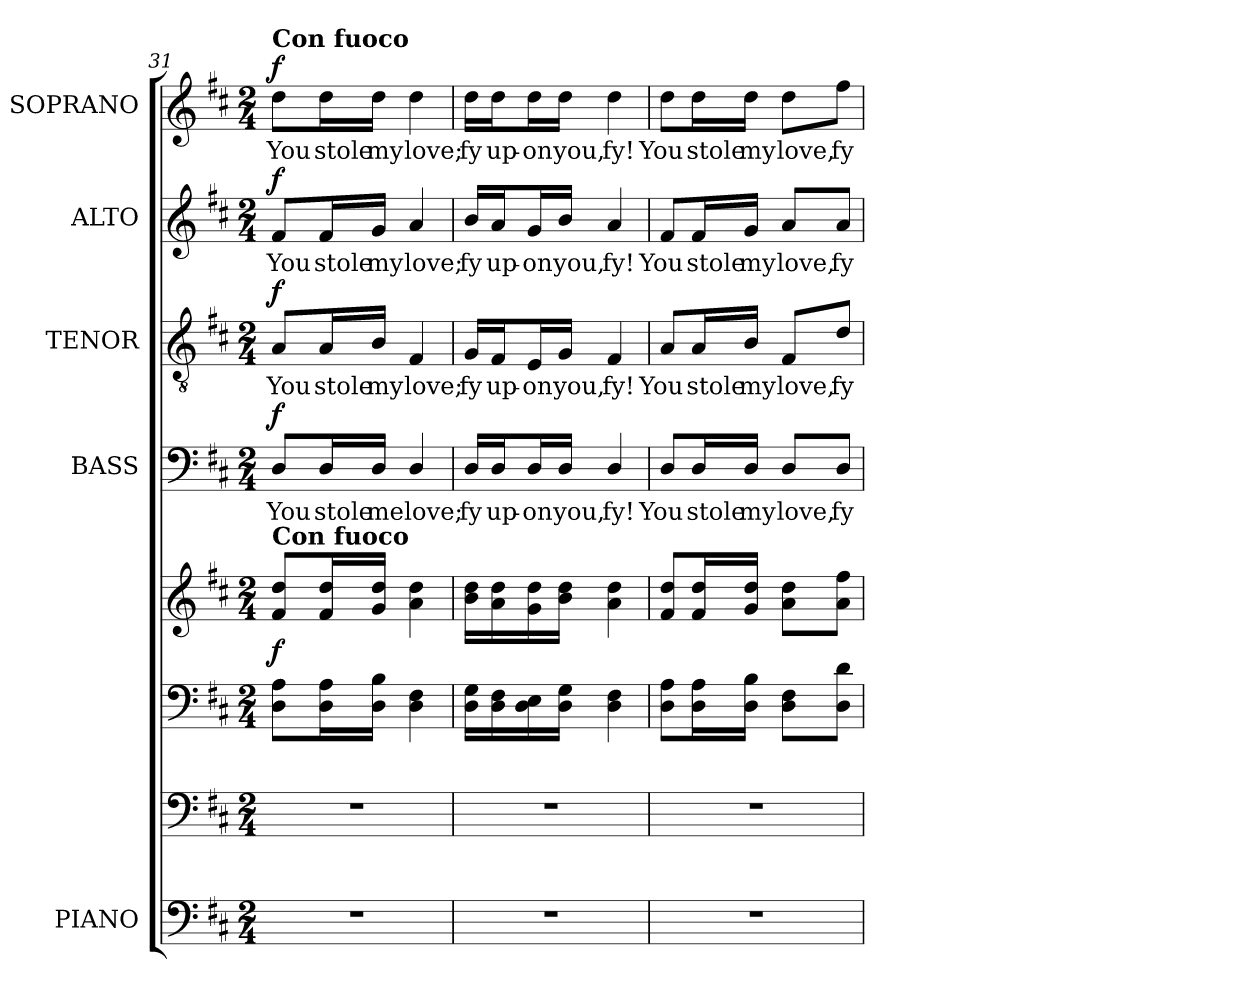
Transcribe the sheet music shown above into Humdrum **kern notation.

**kern	**kern	**kern	**kern	**dynam	**kern	**text	**dynam	**kern	**text	**dynam	**kern	**text	**dynam	**kern	**text	**dynam
*part5	*part5	*part5	*part5	*part5	*part4	*part4	*part4	*part3	*part3	*part3	*part2	*part2	*part2	*part1	*part1	*part1
*staff8	*staff7	*staff6	*staff5	*staff5/6/7/8	*staff4	*staff4	*staff4	*staff3	*staff3	*staff3	*staff2	*staff2	*staff2	*staff1	*staff1	*staff1
*I"PIANO	*	*	*	*	*I"BASS	*	*	*I"TENOR	*	*	*I"ALTO	*	*	*I"SOPRANO	*	*
*I'Pno.	*	*	*	*	*I'B.	*	*	*I'T.	*	*	*I'A.	*	*	*I'S.	*	*
*clefF4	*clefF4	*clefF4	*clefG2	*	*clefF4	*	*	*clefGv2	*	*	*clefG2	*	*	*clefG2	*	*
*	*	*	*	*	*	*	*	*ITrd7c12	*	*	*	*	*	*	*	*
*k[f#c#]	*k[f#c#]	*k[f#c#]	*k[f#c#]	*	*k[f#c#]	*	*	*k[f#c#]	*	*	*k[f#c#]	*	*	*k[f#c#]	*	*
*D:	*D:	*D:	*D:	*	*D:	*	*	*D:	*	*	*D:	*	*	*D:	*	*
*M2/4	*M2/4	*M2/4	*M2/4	*	*M2/4	*	*	*M2/4	*	*	*M2/4	*	*	*M2/4	*	*
=31	=31	=31	=31	=31	=31	=31	=31	=31	=31	=31	=31	=31	=31	=31	=31	=31
!LO:N:vis=1	!LO:N:vis=1	!	!	!	!	!	!	!	!	!	!	!	!	!	!	!
!	!	!	!	!	!	!LO:LY:b:color=#000000	!	!	!	!	!	!	!	!	!	!
!	!	!	!	!	!	!	!	!	!LO:LY:b:color=#000000	!	!	!	!	!	!	!
!	!	!	!	!	!	!	!	!	!	!	!	!LO:LY:b:color=#000000	!	!	!	!
!	!	!	!	!	!	!	!	!	!	!	!	!	!	!LO:TX:a:B:t=Con fuoco	!	!
!	!	!	!LO:TX:a:B:t=Con fuoco	!	!	!	!	!	!	!	!	!	!	!	!	!
!	!	!	!	!	!	!	!	!	!	!	!	!	!	!	!LO:LY:b:color=#000000	!
2r	2r	8Di\ 8AiL	8f#i/ 8ddiL	f	8Di/L	You	f	8AAi/L	You	f	8f#i/L	You	f	8ddi\L	You	f
!	!	!	!	!	!	!LO:LY:b:color=#000000	!	!	!	!	!	!	!	!	!	!
!	!	!	!	!	!	!	!	!	!LO:LY:b:color=#000000	!	!	!	!	!	!	!
!	!	!	!	!	!	!	!	!	!	!	!	!LO:LY:b:color=#000000	!	!	!	!
!	!	!	!	!	!	!	!	!	!	!	!	!	!	!	!LO:LY:b:color=#000000	!
.	.	16Di\ 16AiL	16f#i/ 16ddiL	.	16Di/L	stole	.	16AAi/L	stole	.	16f#i/L	stole	.	16ddi\L	stole	.
!	!	!	!	!	!	!LO:LY:b:color=#000000	!	!	!	!	!	!	!	!	!	!
!	!	!	!	!	!	!	!	!	!LO:LY:b:color=#000000	!	!	!	!	!	!	!
!	!	!	!	!	!	!	!	!	!	!	!	!LO:LY:b:color=#000000	!	!	!	!
!	!	!	!	!	!	!	!	!	!	!	!	!	!	!	!LO:LY:b:color=#000000	!
.	.	16Di\ 16BiJJ	16gi/ 16ddiJJ	.	16Di/JJ	me	.	16BBi/JJ	my	.	16gi/JJ	my	.	16ddi\JJ	my	.
!	!	!	!	!	!	!LO:LY:b:color=#000000	!	!	!	!	!	!	!	!	!	!
!	!	!	!	!	!	!	!	!	!LO:LY:b:color=#000000	!	!	!	!	!	!	!
!	!	!	!	!	!	!	!	!	!	!	!	!LO:LY:b:color=#000000	!	!	!	!
!	!	!	!	!	!	!	!	!	!	!	!	!	!	!	!LO:LY:b:color=#000000	!
.	.	4Di\ 4F#i	4ai\ 4ddi	.	4Di/	love;	.	4FF#i/	love;	.	4ai/	love;	.	4ddi\	love;	.
=32	=32	=32	=32	=32	=32	=32	=32	=32	=32	=32	=32	=32	=32	=32	=32	=32
!LO:N:vis=1	!LO:N:vis=1	!	!	!	!	!	!	!	!	!	!	!	!	!	!	!
!	!	!	!	!	!	!LO:LY:b:color=#000000	!	!	!	!	!	!	!	!	!	!
!	!	!	!	!	!	!	!	!	!LO:LY:b:color=#000000	!	!	!	!	!	!	!
!	!	!	!	!	!	!	!	!	!	!	!	!LO:LY:b:color=#000000	!	!	!	!
!	!	!	!	!	!	!	!	!	!	!	!	!	!	!	!LO:LY:b:color=#000000	!
2r	2r	16Di\ 16GiLL	16bi\ 16ddiLL	.	16Di/LL	fy	.	16GGi/LL	fy	.	16bi/LL	fy	.	16ddi\LL	fy	.
!	!	!	!	!	!	!LO:LY:b:color=#000000	!	!	!	!	!	!	!	!	!	!
!	!	!	!	!	!	!	!	!	!LO:LY:b:color=#000000	!	!	!	!	!	!	!
!	!	!	!	!	!	!	!	!	!	!	!	!LO:LY:b:color=#000000	!	!	!	!
!	!	!	!	!	!	!	!	!	!	!	!	!	!	!	!LO:LY:b:color=#000000	!
.	.	16Di\ 16F#i	16ai\ 16ddi	.	16Di/J	up-	.	16FF#i/J	up-	.	16ai/J	up-	.	16ddi\J	up-	.
!	!	!	!	!	!	!LO:LY:b:color=#000000	!	!	!	!	!	!	!	!	!	!
!	!	!	!	!	!	!	!	!	!LO:LY:b:color=#000000	!	!	!	!	!	!	!
!	!	!	!	!	!	!	!	!	!	!	!	!LO:LY:b:color=#000000	!	!	!	!
!	!	!	!	!	!	!	!	!	!	!	!	!	!	!	!LO:LY:b:color=#000000	!
.	.	16Di\ 16Ei	16gi\ 16ddi	.	16Di/L	-on	.	16EEi/L	-on	.	16gi/L	-on	.	16ddi\L	-on	.
!	!	!	!	!	!	!LO:LY:b:color=#000000	!	!	!	!	!	!	!	!	!	!
!	!	!	!	!	!	!	!	!	!LO:LY:b:color=#000000	!	!	!	!	!	!	!
!	!	!	!	!	!	!	!	!	!	!	!	!LO:LY:b:color=#000000	!	!	!	!
!	!	!	!	!	!	!	!	!	!	!	!	!	!	!	!LO:LY:b:color=#000000	!
.	.	16Di\ 16GiJJ	16bi\ 16ddiJJ	.	16Di/JJ	you,	.	16GGi/JJ	you,	.	16bi/JJ	you,	.	16ddi\JJ	you,	.
!	!	!	!	!	!	!LO:LY:b:color=#000000	!	!	!	!	!	!	!	!	!	!
!	!	!	!	!	!	!	!	!	!LO:LY:b:color=#000000	!	!	!	!	!	!	!
!	!	!	!	!	!	!	!	!	!	!	!	!LO:LY:b:color=#000000	!	!	!	!
!	!	!	!	!	!	!	!	!	!	!	!	!	!	!	!LO:LY:b:color=#000000	!
.	.	4Di\ 4F#i	4ai\ 4ddi	.	4Di/	fy!	.	4FF#i/	fy!	.	4ai/	fy!	.	4ddi\	fy!	.
=33	=33	=33	=33	=33	=33	=33	=33	=33	=33	=33	=33	=33	=33	=33	=33	=33
!LO:N:vis=1	!LO:N:vis=1	!	!	!	!	!	!	!	!	!	!	!	!	!	!	!
!	!	!	!	!	!	!LO:LY:b:color=#000000	!	!	!	!	!	!	!	!	!	!
!	!	!	!	!	!	!	!	!	!LO:LY:b:color=#000000	!	!	!	!	!	!	!
!	!	!	!	!	!	!	!	!	!	!	!	!LO:LY:b:color=#000000	!	!	!	!
!	!	!	!	!	!	!	!	!	!	!	!	!	!	!	!LO:LY:b:color=#000000	!
2r	2r	8Di\ 8AiL	8f#i/ 8ddiL	.	8Di/L	You	.	8AAi/L	You	.	8f#i/L	You	.	8ddi\L	You	.
!	!	!	!	!	!	!LO:LY:b:color=#000000	!	!	!	!	!	!	!	!	!	!
!	!	!	!	!	!	!	!	!	!LO:LY:b:color=#000000	!	!	!	!	!	!	!
!	!	!	!	!	!	!	!	!	!	!	!	!LO:LY:b:color=#000000	!	!	!	!
!	!	!	!	!	!	!	!	!	!	!	!	!	!	!	!LO:LY:b:color=#000000	!
.	.	16Di\ 16AiL	16f#i/ 16ddiL	.	16Di/L	stole	.	16AAi/L	stole	.	16f#i/L	stole	.	16ddi\L	stole	.
!	!	!	!	!	!	!LO:LY:b:color=#000000	!	!	!	!	!	!	!	!	!	!
!	!	!	!	!	!	!	!	!	!LO:LY:b:color=#000000	!	!	!	!	!	!	!
!	!	!	!	!	!	!	!	!	!	!	!	!LO:LY:b:color=#000000	!	!	!	!
!	!	!	!	!	!	!	!	!	!	!	!	!	!	!	!LO:LY:b:color=#000000	!
.	.	16Di\ 16BiJJ	16gi/ 16ddiJJ	.	16Di/JJ	my	.	16BBi/JJ	my	.	16gi/JJ	my	.	16ddi\JJ	my	.
!	!	!	!	!	!	!LO:LY:b:color=#000000	!	!	!	!	!	!	!	!	!	!
!	!	!	!	!	!	!	!	!	!LO:LY:b:color=#000000	!	!	!	!	!	!	!
!	!	!	!	!	!	!	!	!	!	!	!	!LO:LY:b:color=#000000	!	!	!	!
!	!	!	!	!	!	!	!	!	!	!	!	!	!	!	!LO:LY:b:color=#000000	!
.	.	8Di\ 8F#iL	8ai\ 8ddiL	.	8Di/L	love,	.	8FF#i/L	love,	.	8ai/L	love,	.	8ddi\L	love,	.
!	!	!	!	!	!	!LO:LY:b:color=#000000	!	!	!	!	!	!	!	!	!	!
!	!	!	!	!	!	!	!	!	!LO:LY:b:color=#000000	!	!	!	!	!	!	!
!	!	!	!	!	!	!	!	!	!	!	!	!LO:LY:b:color=#000000	!	!	!	!
!	!	!	!	!	!	!	!	!	!	!	!	!	!	!	!LO:LY:b:color=#000000	!
.	.	8Di\ 8diJ	8ai\ 8ff#iJ	.	8Di/J	fy	.	8Di/J	fy	.	8ai/J	fy	.	8ff#i\J	fy	.
=	=	=	=	=	=	=	=	=	=	=	=	=	=	=	=	=
*-	*-	*-	*-	*-	*-	*-	*-	*-	*-	*-	*-	*-	*-	*-	*-	*-
